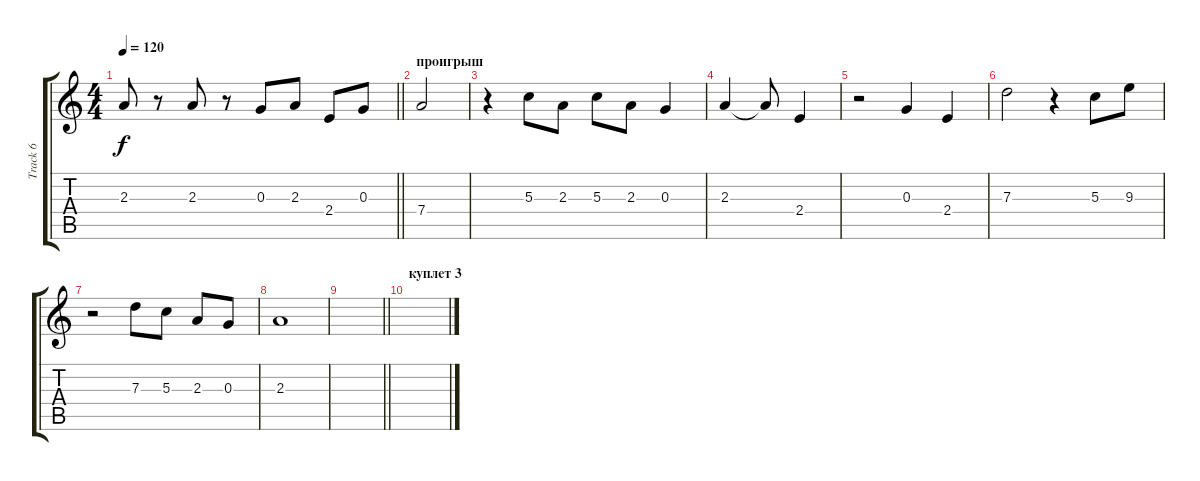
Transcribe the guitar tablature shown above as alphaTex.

\track ("Track 6" "Track 6") {instrument overdrivenguitar}
\staff {score tabs}
\tuning (E4 B3 G3 D3 A2 E2) {hide}
\ts (4 4)
\tempo 120
\clef g2
\barLineRight lightlight
\ks c
2.3.8{dy f} r.8 2.3.8 r.8 0.3.8 2.3.8 2.4.8 0.3.8 |
\section ("" "проигрыш")
7.4.2 |
r.4 5.3.8 2.3.8 5.3.8 2.3.8 0.3.4 |
2.3.4 2.3{t}.8 2.4.4 |
r.2 0.3.4 2.4.4 |
7.3.2 r.4 5.3.8 9.3.8 |
r.2 7.3.8 5.3.8 2.3.8 0.3.8 |
2.3.1 |
\barLineRight lightlight
|
\section ("" "куплет 3")
